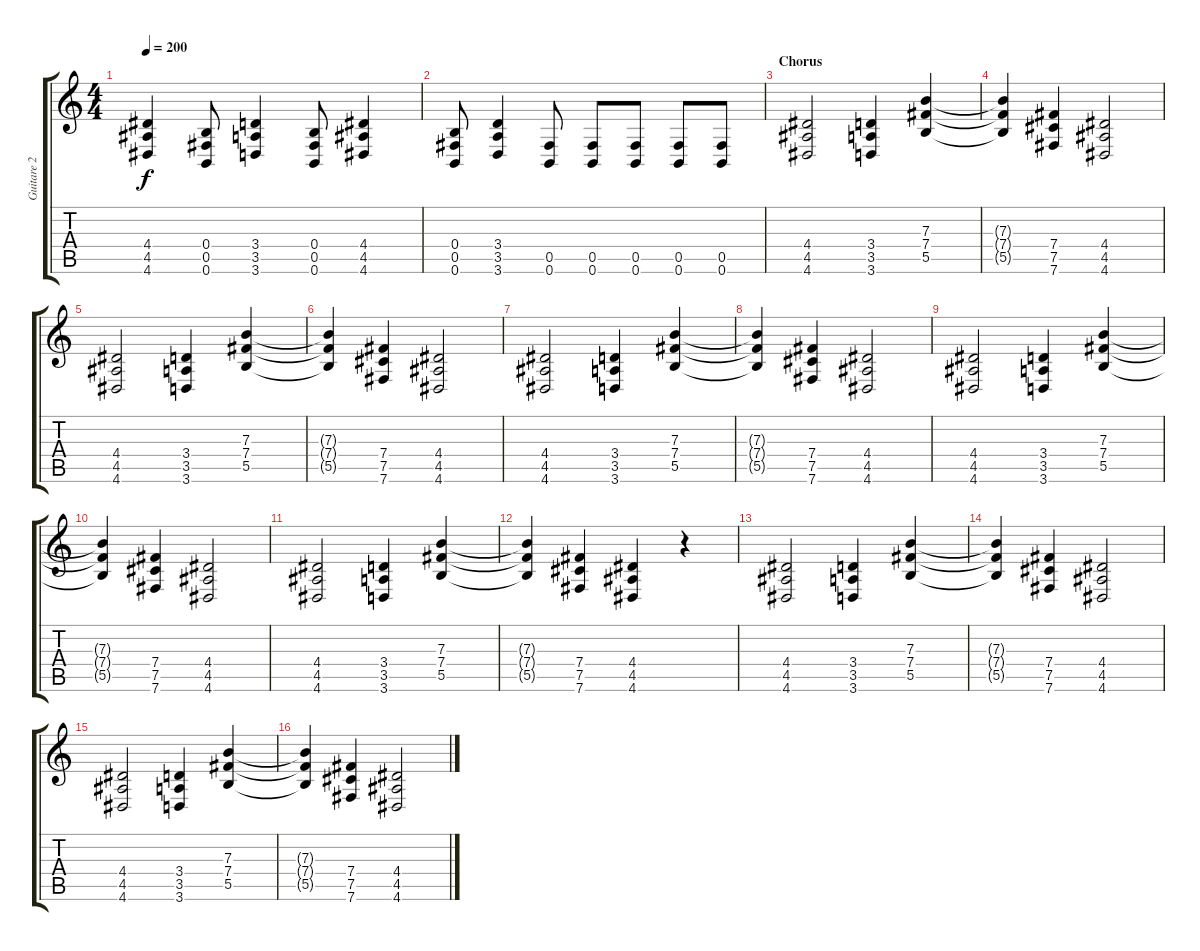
\track ("Guitare 2" "Guitare 2") {instrument distortionguitar}
\staff {score tabs}
\tuning (Db4 Ab3 E3 B2 Gb2 B1) {hide}
\ts (4 4)
\tempo 200
\clef g2
\ks c
(4.4 4.5 4.6).4{dy f} (0.4 0.5 0.6).8 (3.4 3.5 3.6).4 (0.4 0.5 0.6).8 (4.4 4.5 4.6).4 |
(0.4 0.5 0.6).8 (3.4 3.5 3.6).4 (0.5 0.6).8 (0.5 0.6).8 (0.5 0.6).8 (0.5 0.6).8 (0.5 0.6).8 |
\section ("" "Chorus")
(4.4 4.5 4.6).2 (3.4 3.5 3.6).4 (7.3 7.4 5.5).4 |
(7.3{t} 7.4{t} 5.5{t}).4 (7.4 7.5 7.6).4 (4.4 4.5 4.6).2 |
(4.4 4.5 4.6).2 (3.4 3.5 3.6).4 (7.3 7.4 5.5).4 |
(7.3{t} 7.4{t} 5.5{t}).4 (7.4 7.5 7.6).4 (4.4 4.5 4.6).2 |
(4.4 4.5 4.6).2 (3.4 3.5 3.6).4 (7.3 7.4 5.5).4 |
(7.3{t} 7.4{t} 5.5{t}).4 (7.4 7.5 7.6).4 (4.4 4.5 4.6).2 |
(4.4 4.5 4.6).2 (3.4 3.5 3.6).4 (7.3 7.4 5.5).4 |
(7.3{t} 7.4{t} 5.5{t}).4 (7.4 7.5 7.6).4 (4.4 4.5 4.6).2 |
(4.4 4.5 4.6).2 (3.4 3.5 3.6).4 (7.3 7.4 5.5).4 |
(7.3{t} 7.4{t} 5.5{t}).4 (7.4 7.5 7.6).4 (4.4 4.5 4.6).4 r.4 |
(4.4 4.5 4.6).2 (3.4 3.5 3.6).4 (7.3 7.4 5.5).4 |
(7.3{t} 7.4{t} 5.5{t}).4 (7.4 7.5 7.6).4 (4.4 4.5 4.6).2 |
(4.4 4.5 4.6).2 (3.4 3.5 3.6).4 (7.3 7.4 5.5).4 |
(7.3{t} 7.4{t} 5.5{t}).4 (7.4 7.5 7.6).4 (4.4 4.5 4.6).2
